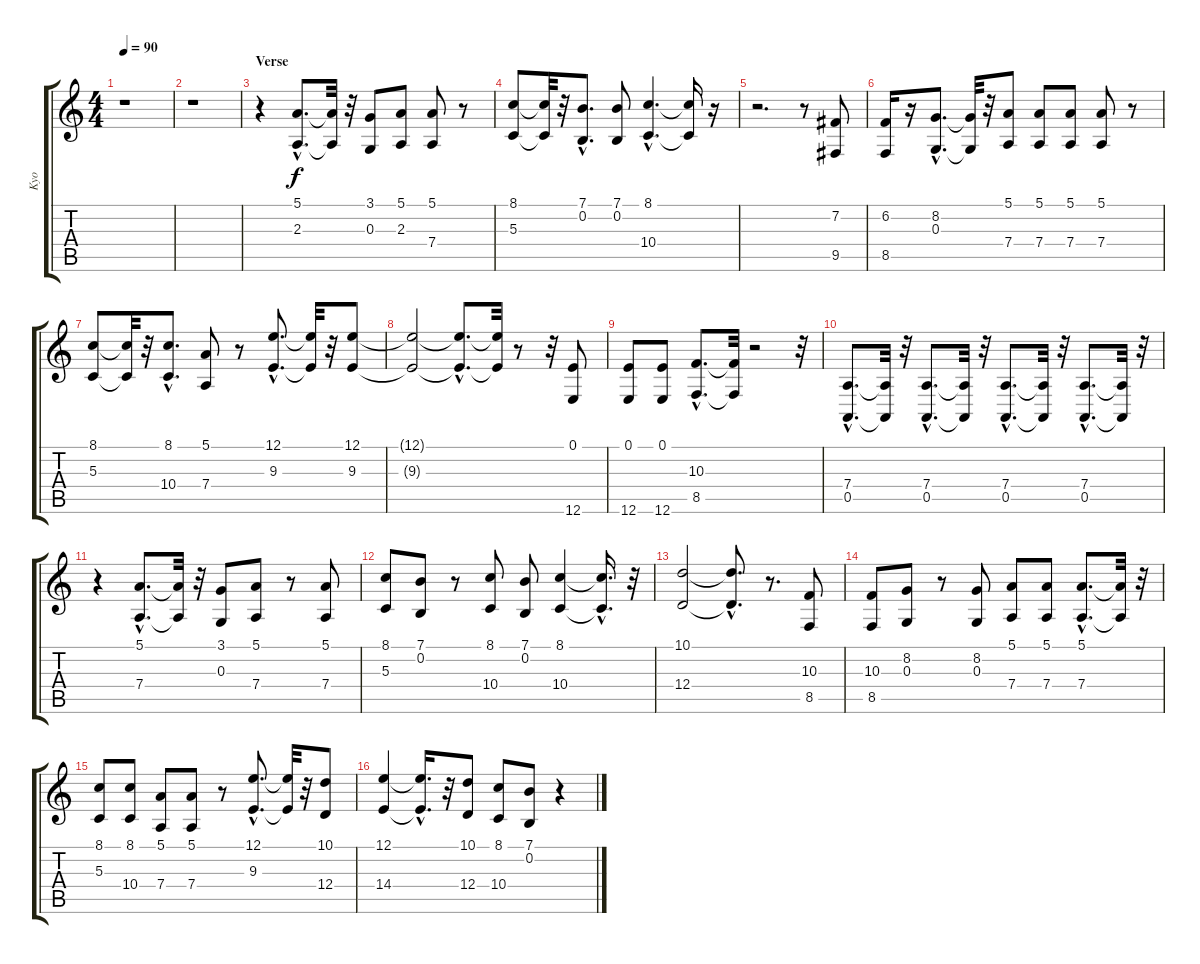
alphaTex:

\track ("Kyo" "Kyo") {instrument clarinet}
\staff {score tabs}
\tuning (E4 B3 G3 D3 A2 E2) {hide}
\ts (4 4)
\tempo 90
\clef g2
\ks c
r.1{dy f} |
r.1 |
\section ("" "Verse")
r.4 (5.1{hac} 2.3{hac}).8{d} (5.1{t} 2.3{t}).32 r.32 (3.1 0.3).8 (5.1 2.3).8 (5.1 7.4).8 r.8 |
(8.1 5.3).8 (8.1{t} 5.3{t}).32 r.32 (7.1{hac} 0.2{hac}).8{d} (7.1 0.2).8 (8.1{hac} 10.4{hac}).4{d} (8.1{t} 10.4{t}).16 r.16 |
r.2{d} r.8 (7.2 9.5).8 |
(6.2 8.5).16 r.16 (8.2{hac} 0.3{hac}).8{d} (8.2{t} 0.3{t}).32 r.32 (5.1 7.4).8 (5.1 7.4).8 (5.1 7.4).8 (5.1 7.4).8 r.8 |
(8.1 5.3).8 (8.1{t} 5.3{t}).32 r.32 (8.1{hac} 10.4{hac}).8{d} (5.1 7.4).8 r.8 (12.1{hac} 9.3{hac}).8{d} (12.1{t} 9.3{t}).32 r.32 (12.1 9.3).8 |
(12.1{t} 9.3{t}).2 (12.1{hac t} 9.3{hac t}).8{d} (12.1{t} 9.3{t}).32 r.8 r.32 (0.1 12.6).8 |
(0.1 12.6).8 (0.1 12.6).8 (10.3{hac} 8.5{hac}).8{d} (10.3{t} 8.5{t}).32 r.2 r.32 |
(7.4{hac} 0.5{hac}).8{d} (7.4{t} 0.5{t}).32 r.32 (7.4{hac} 0.5{hac}).8{d} (7.4{t} 0.5{t}).32 r.32 (7.4{hac} 0.5{hac}).8{d} (7.4{t} 0.5{t}).32 r.32 (7.4{hac} 0.5{hac}).8{d} (7.4{t} 0.5{t}).32 r.32 |
r.4 (5.1{hac} 7.4{hac}).8{d} (5.1{t} 7.4{t}).32 r.32 (3.1 0.3).8 (5.1 7.4).8 r.8 (5.1 7.4).8 |
(8.1 5.3).8 (7.1 0.2).8 r.8 (8.1 10.4).8 (7.1 0.2).8 (8.1 10.4).4 (8.1{hac t} 10.4{hac t}).16{d} r.32 |
(10.1 12.4).2 (10.1{hac t} 12.4{hac t}).8{d} r.8{d} (10.3 8.5).8 |
(10.3 8.5).8 (8.2 0.3).8 r.8 (8.2 0.3).8 (5.1 7.4).8 (5.1 7.4).8 (5.1{hac} 7.4{hac}).8{d} (5.1{t} 7.4{t}).32 r.32 |
(8.1 5.3).8 (8.1 10.4).8 (5.1 7.4).8 (5.1 7.4).8 r.8 (12.1{hac} 9.3{hac}).8{d} (12.1{t} 9.3{t}).32 r.32 (10.1 12.4).8 |
(12.1 14.4).4 (12.1{hac t} 14.4{hac t}).16{d} r.32 (10.1 12.4).8 (8.1 10.4).8 (7.1 0.2).8 r.4
